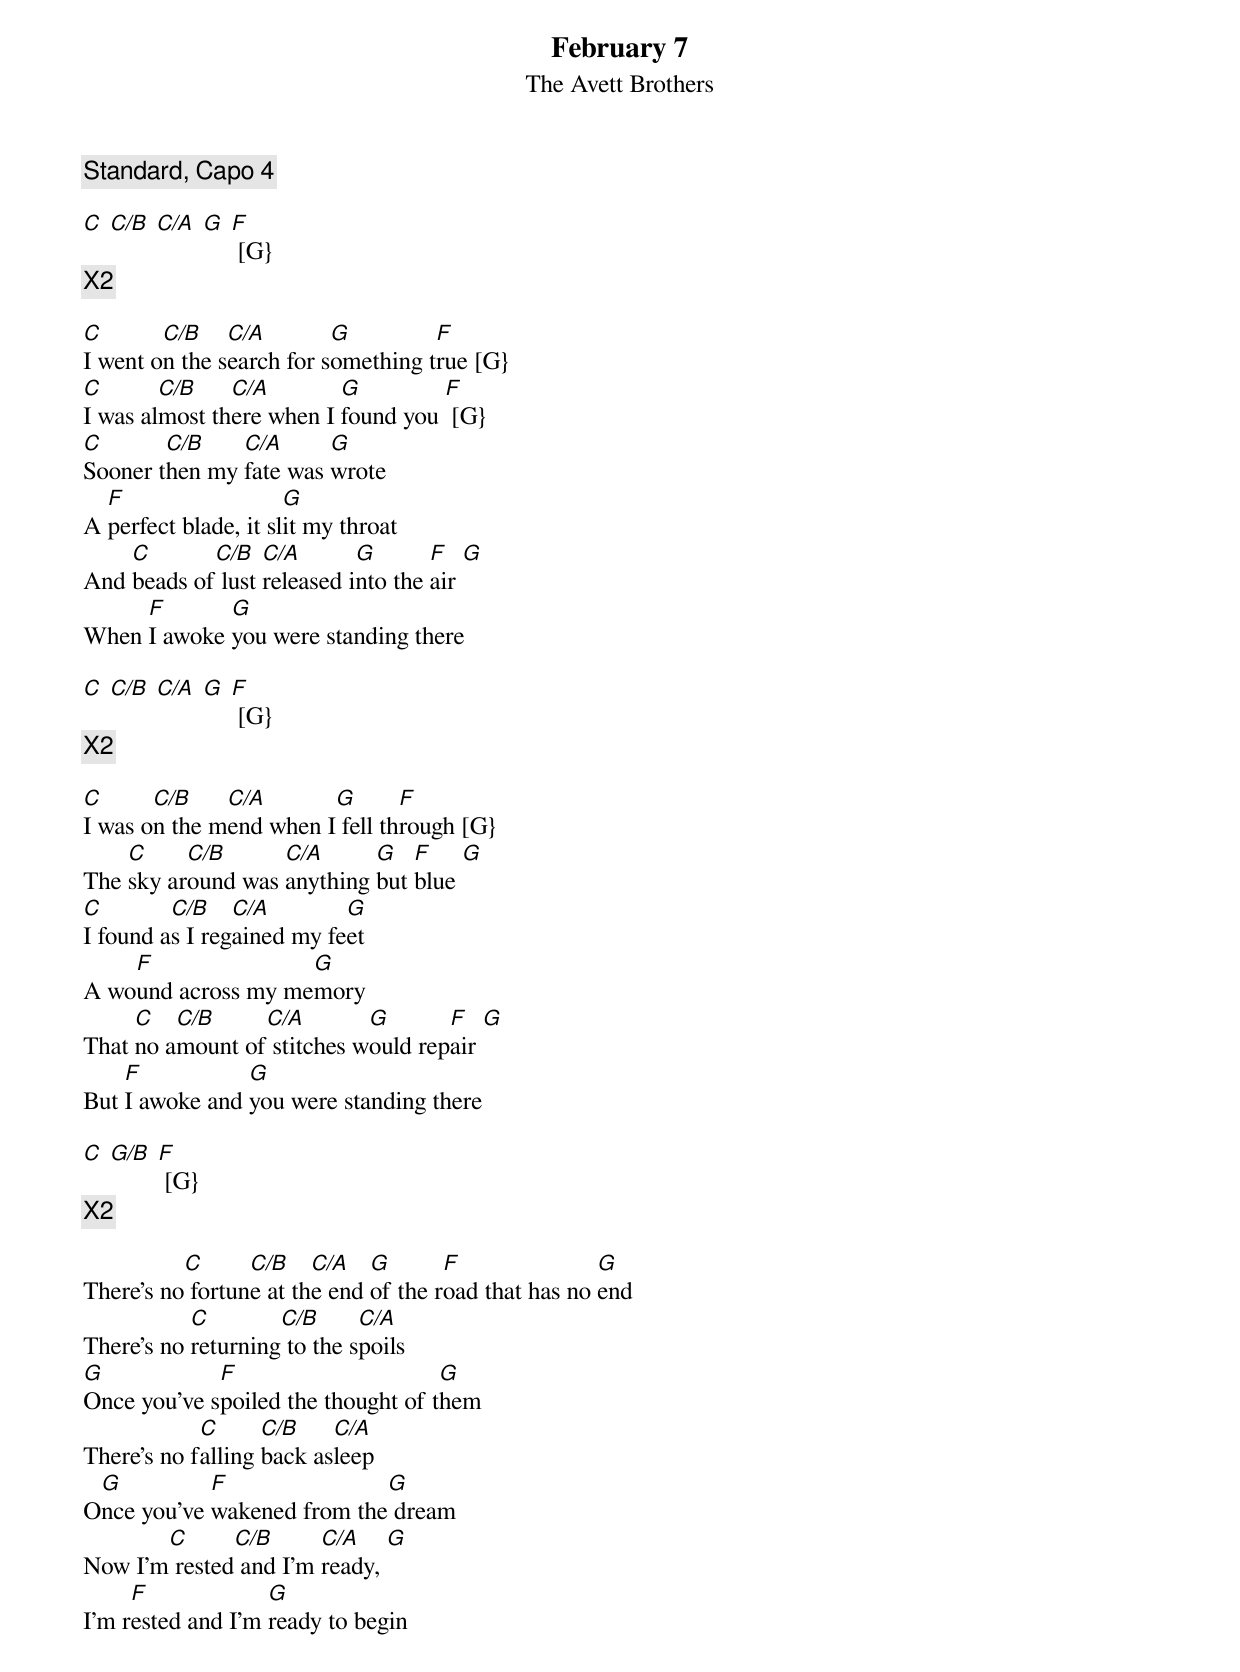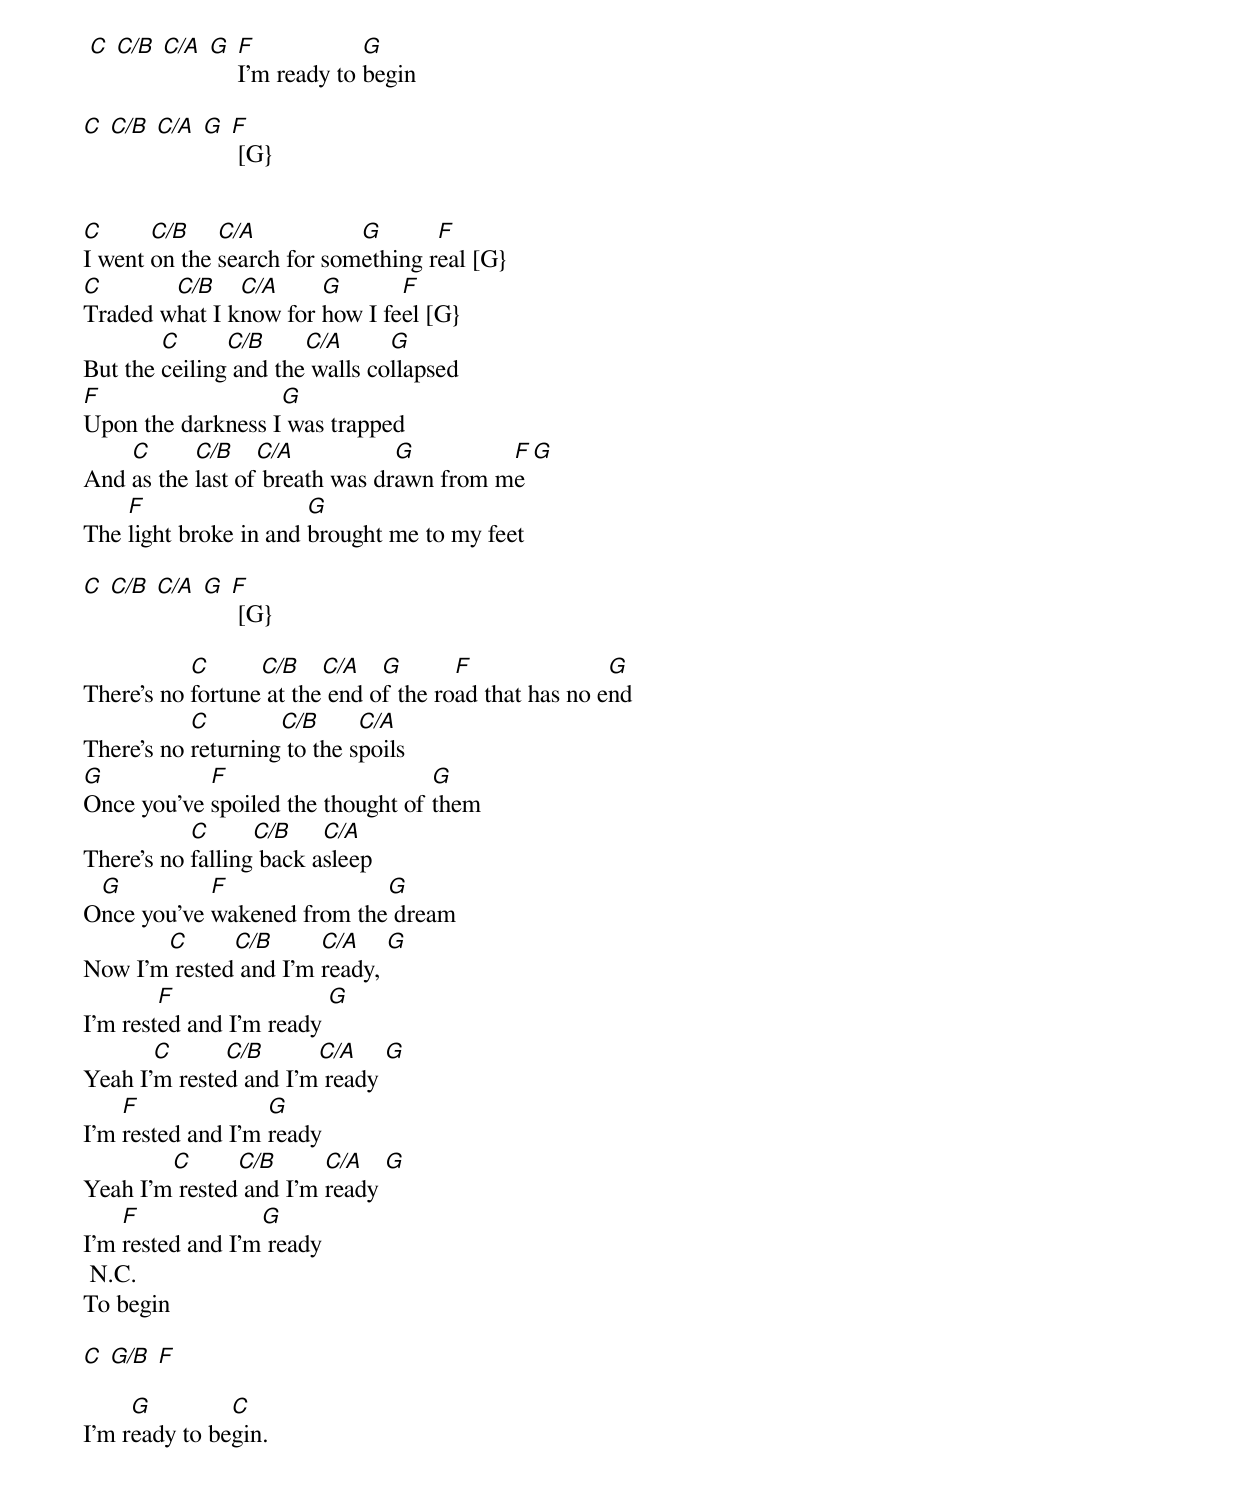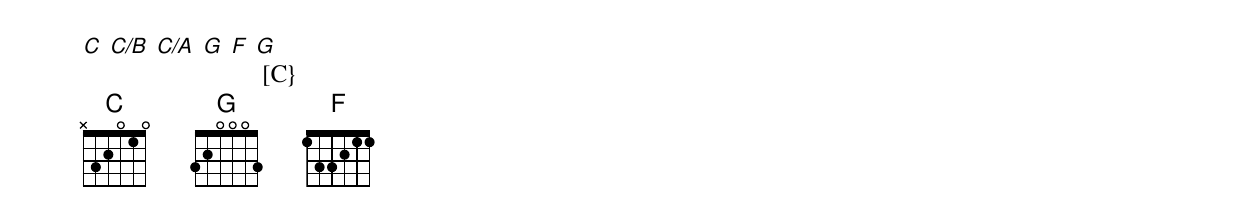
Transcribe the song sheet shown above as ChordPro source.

{title: February 7}
{subtitle: The Avett Brothers}
{c:Standard, Capo 4}

[C] [C/B] [C/A] [G] [F] [G}
{c:X2}

[C]I went o[C/B]n the s[C/A]earch for s[G]omething t[F]rue [G}
[C]I was al[C/B]most th[C/A]ere when I [G]found you [F] [G}
[C]Sooner t[C/B]hen my [C/A]fate was [G]wrote
A [F]perfect blade, it sl[G]it my throat
And [C]beads of[C/B] lust [C/A]released i[G]nto the [F]air [G]
When [F]I awoke [G]you were standing there

[C] [C/B] [C/A] [G] [F] [G}
{c:X2}

[C]I was o[C/B]n the m[C/A]end when I[G] fell th[F]rough [G}
The [C]sky ar[C/B]ound was [C/A]anything [G]but [F]blue [G]
[C]I found a[C/B]s I reg[C/A]ained my fe[G]et
A wo[F]und across my me[G]mory
That [C]no a[C/B]mount of[C/A] stitches w[G]ould rep[F]air [G]
But [F]I awoke and [G]you were standing there

[C] [G/B] [F] [G}
{c:X2}

There's no[C] fortun[C/B]e at th[C/A]e end [G]of the r[F]oad that has no [G]end
There's no [C]returning[C/B] to the s[C/A]poils
[G]Once you've s[F]poiled the thought of t[G]hem
There's no f[C]alling [C/B]back as[C/A]leep
O[G]nce you've [F]wakened from the[G] dream
Now I'm[C] rested[C/B] and I'm [C/A]ready, [G]
I'm r[F]ested and I'm [G]ready to begin

 [C] [C/B] [C/A] [G] [F]I'm ready to [G]begin

[C] [C/B] [C/A] [G] [F] [G}


[C]I went [C/B]on the [C/A]search for som[G]ething r[F]eal [G}
[C]Traded w[C/B]hat I k[C/A]now for [G]how I fe[F]el [G}
But the [C]ceiling[C/B] and the[C/A] walls co[G]llapsed
[F]Upon the darkness I[G] was trapped
And [C]as the [C/B]last of[C/A] breath was dr[G]awn from m[F]e [G]
The [F]light broke in and [G]brought me to my feet

[C] [C/B] [C/A] [G] [F] [G}

There's no [C]fortune[C/B] at the[C/A] end o[G]f the ro[F]ad that has no e[G]nd
There's no [C]returning[C/B] to the s[C/A]poils
[G]Once you've [F]spoiled the thought of [G]them
There's no [C]falling[C/B] back a[C/A]sleep
O[G]nce you've [F]wakened from the[G] dream
Now I'm[C] rested[C/B] and I'm [C/A]ready, [G]
I'm rest[F]ed and I'm ready [G]
Yeah I'[C]m reste[C/B]d and I'm[C/A] ready [G]
I'm [F]rested and I'm [G]ready
Yeah I'm[C] rested[C/B] and I'm [C/A]ready [G]
I'm [F]rested and I'm[G] ready
 N.C.
To begin

[C] [G/B] [F]

I'm r[G]eady to be[C]gin.


[C] [C/B] [C/A] [G] [F] [G] [C}
